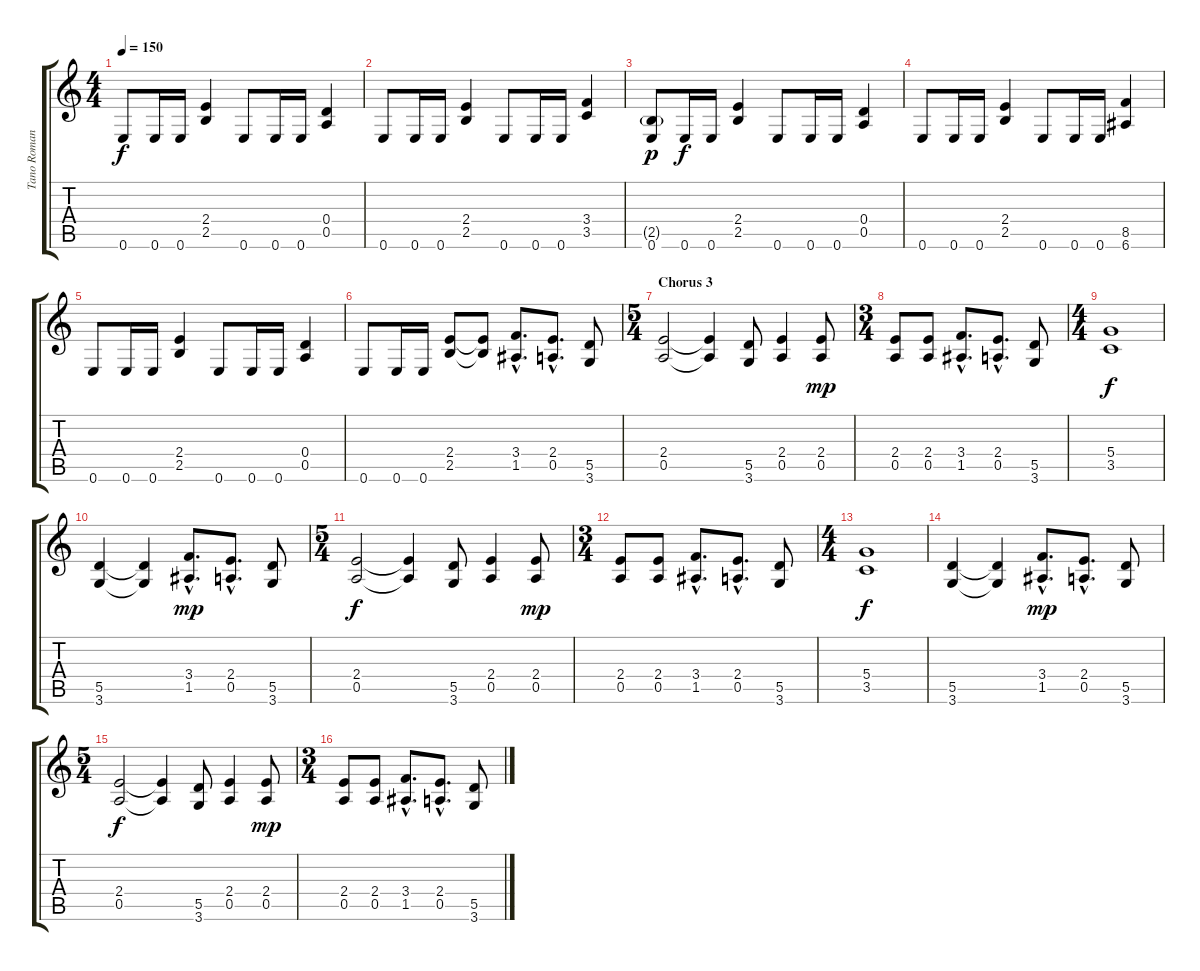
\track ("Tano Romano" "Tano Roman") {instrument distortionguitar}
\staff {score tabs}
\tuning (E4 B3 G3 D3 A2 E2) {hide}
\ts (4 4)
\tempo 150
\clef g2
\ks c
0.6.8{dy f} 0.6.16 0.6.16 (2.4 2.5).4 0.6.8 0.6.16 0.6.16 (0.4 0.5).4 |
0.6.8 0.6.16 0.6.16 (2.4 2.5).4 0.6.8 0.6.16 0.6.16 (3.4 3.5).4 |
(2.5{g} 0.6).8{dy p} 0.6.16{dy f} 0.6.16 (2.4 2.5).4 0.6.8 0.6.16 0.6.16 (0.4 0.5).4 |
0.6.8 0.6.16 0.6.16 (2.4 2.5).4 0.6.8 0.6.16 0.6.16 (8.5 6.6).4 |
0.6.8 0.6.16 0.6.16 (2.4 2.5).4 0.6.8 0.6.16 0.6.16 (0.4 0.5).4 |
0.6.8 0.6.16 0.6.16 (2.4 2.5).8 (2.4{t} 2.5{t}).8 (3.4{hac} 1.5{hac}).8{d} (2.4{hac} 0.5{hac}).8{d} (5.5 3.6).8 |
\ts (5 4)
\section ("" "Chorus 3")
(2.4 0.5).2 (2.4{t} 0.5{t}).4 (5.5 3.6).8 (2.4 0.5).4 (2.4 0.5).8{dy mp} |
\ts (3 4)
(2.4 0.5).8 (2.4 0.5).8 (3.4{hac} 1.5{hac}).8{d} (2.4{hac} 0.5{hac}).8{d} (5.5 3.6).8 |
\ts (4 4)
(5.4 3.5).1{dy f} |
(5.5 3.6).4 (5.5{t} 3.6{t}).4 (3.4{hac} 1.5{hac}).8{d dy mp} (2.4{hac} 0.5{hac}).8{d} (5.5 3.6).8 |
\ts (5 4)
(2.4 0.5).2{dy f} (2.4{t} 0.5{t}).4 (5.5 3.6).8 (2.4 0.5).4 (2.4 0.5).8{dy mp} |
\ts (3 4)
(2.4 0.5).8 (2.4 0.5).8 (3.4{hac} 1.5{hac}).8{d} (2.4{hac} 0.5{hac}).8{d} (5.5 3.6).8 |
\ts (4 4)
(5.4 3.5).1{dy f} |
(5.5 3.6).4 (5.5{t} 3.6{t}).4 (3.4{hac} 1.5{hac}).8{d dy mp} (2.4{hac} 0.5{hac}).8{d} (5.5 3.6).8 |
\ts (5 4)
(2.4 0.5).2{dy f} (2.4{t} 0.5{t}).4 (5.5 3.6).8 (2.4 0.5).4 (2.4 0.5).8{dy mp} |
\ts (3 4)
(2.4 0.5).8 (2.4 0.5).8 (3.4{hac} 1.5{hac}).8{d} (2.4{hac} 0.5{hac}).8{d} (5.5 3.6).8
